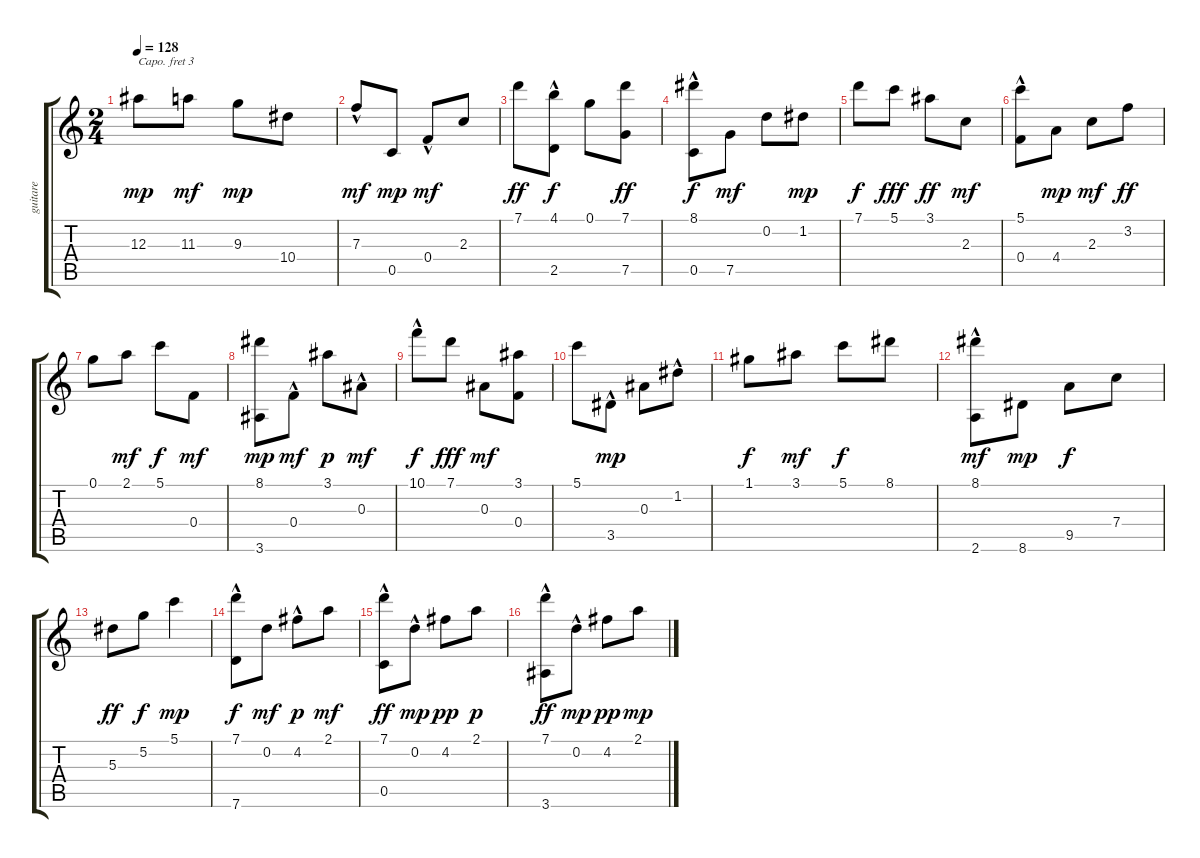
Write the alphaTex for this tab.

\track ("guitare" "guitare") {instrument acousticguitarnylon}
\staff {score tabs}
\capo 3
\tuning (E4 B3 G3 D3 A2 E2) {hide}
\ts (2 4)
\tempo 128
\clef g2
\ks c
12.3.8{dy mp} 11.3.8{dy mf} 9.3.8{dy mp} 10.4.8 |
7.3{hac}.8{dy mf} 0.5.8{dy mp} 0.4{hac}.8{dy mf} 2.3.8 |
7.1.8{dy ff} (4.1 2.5{hac}).8{dy f} 0.1.8 (7.1 7.5).8{dy ff} |
(8.1 0.5{hac}).8{dy f} 7.5.8{dy mf} 0.2.8 1.2.8{dy mp} |
7.1.8{dy f} 5.1.8{dy fff} 3.1.8{dy ff} 2.3.8{dy mf} |
(5.1{hac} 0.4).8 4.4.8{dy mp} 2.3.8{dy mf} 3.2.8{dy ff} |
0.1.8 2.1.8{dy mf} 5.1.8{dy f} 0.4.8{dy mf} |
(8.1 3.6).8{dy mp} 0.4{hac}.8{dy mf} 3.1.8{dy p} 0.3{hac}.8{dy mf} |
10.1{hac}.8{dy f} 7.1.8{dy fff} 0.3.8{dy mf} (3.1 0.4).8 |
5.1.8 3.5{hac}.8{dy mp} 0.3.8 1.2{hac}.8 |
1.1.8{dy f} 3.1.8{dy mf} 5.1.8{dy f} 8.1.8 |
(8.1{hac} 2.6{hac}).8{dy mf} 8.6.8{dy mp} 9.5.8{dy f} 7.4.8 |
5.3.8{dy ff} 5.2.8{dy f} 5.1.4{dy mp} |
(7.1{hac} 7.6).8{dy f} 0.2.8{dy mf} 4.2{hac}.8{dy p} 2.1.8{dy mf} |
(7.1{hac} 0.5).8{dy ff} 0.2{hac}.8{dy mp} 4.2.8{dy pp} 2.1.8{dy p} |
(7.1{hac} 3.6).8{dy ff} 0.2{hac}.8{dy mp} 4.2.8{dy pp} 2.1.8{dy mp}
